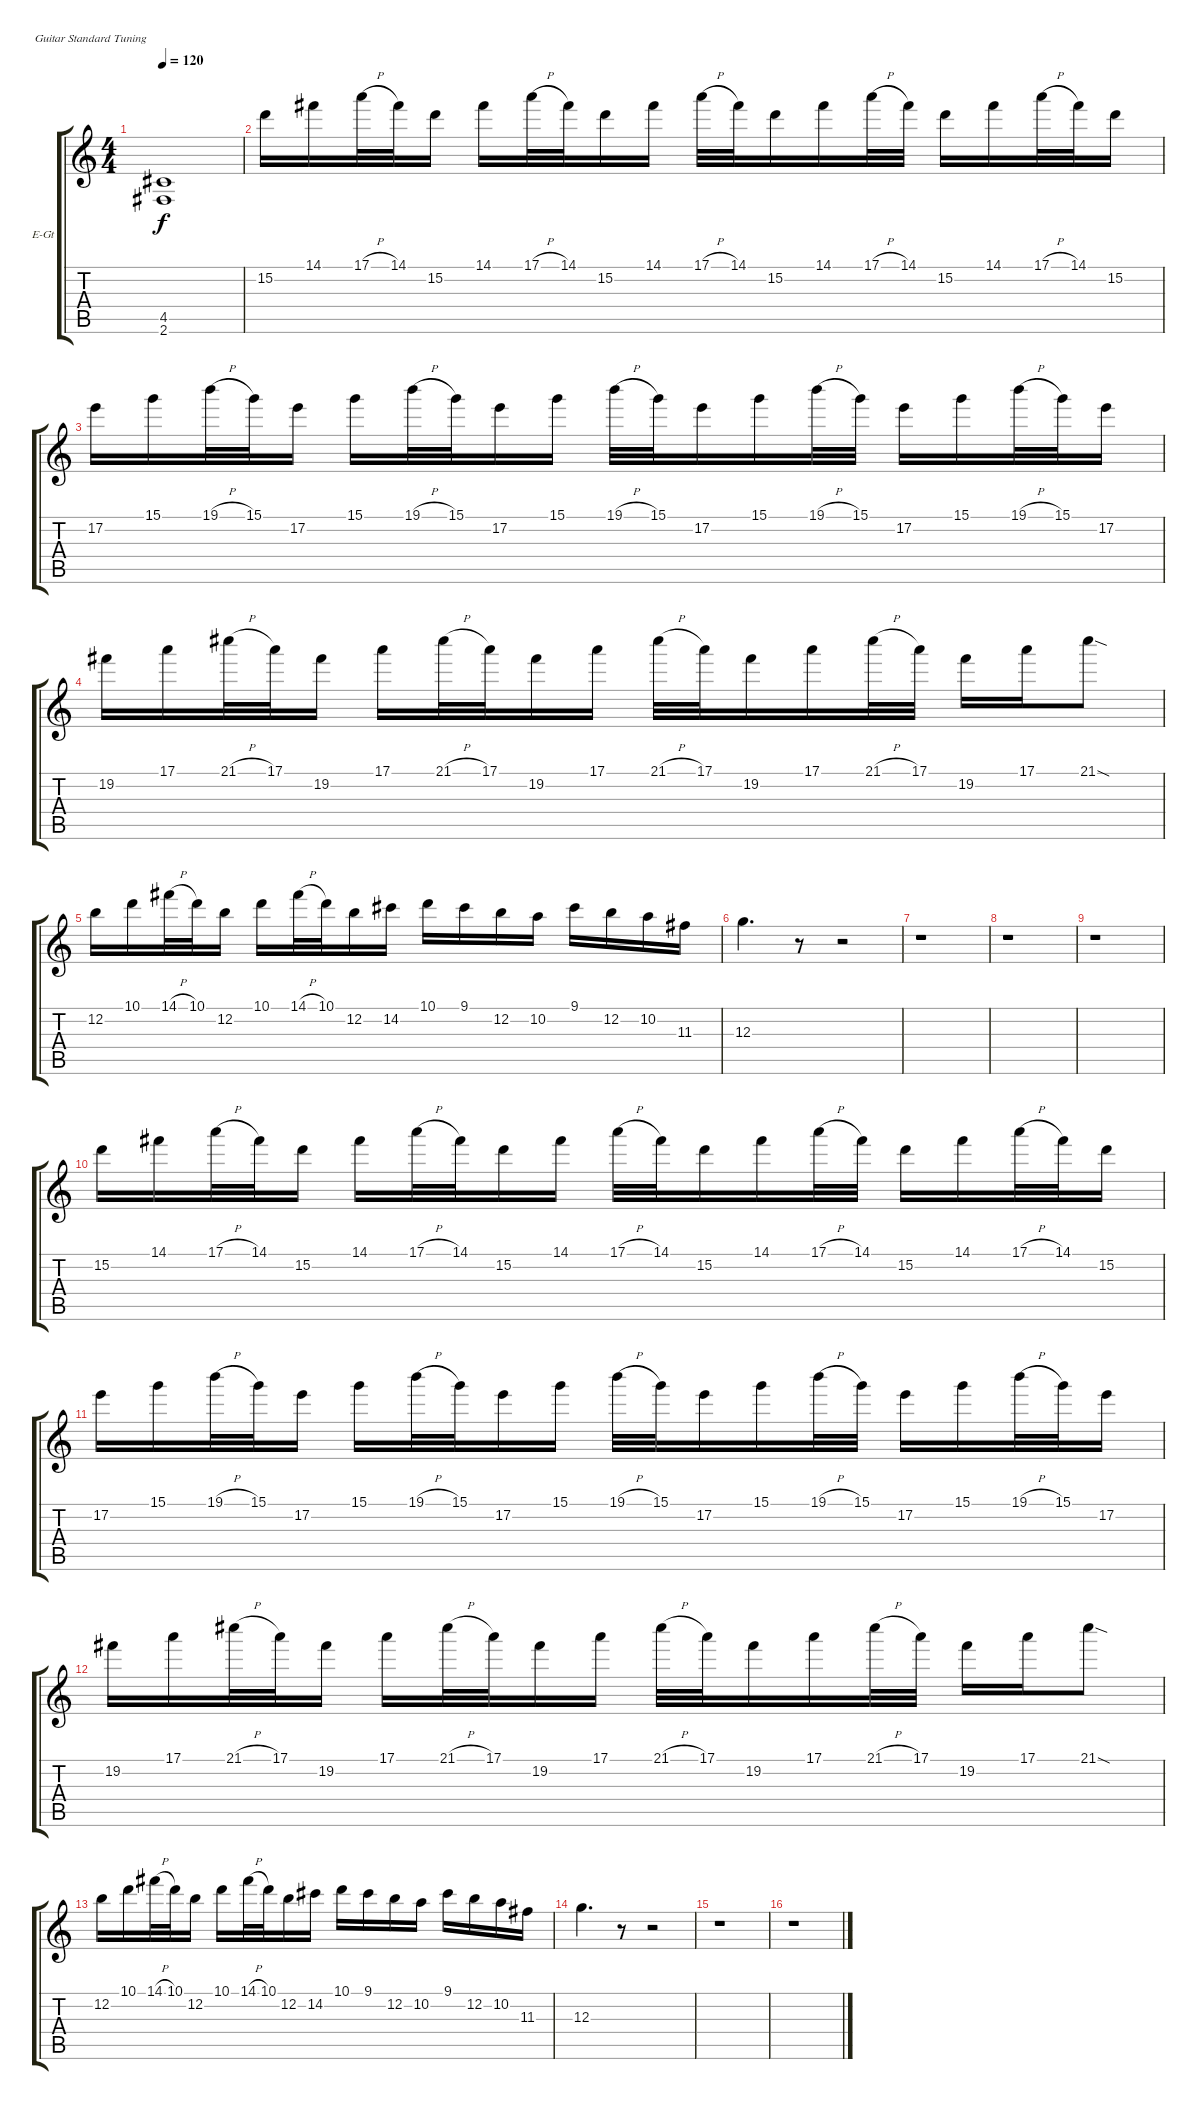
\bracketExtendMode groupsimilarinstruments
\firstSystemTrackNameOrientation horizontal
\otherSystemsTrackNameOrientation horizontal
\track ("Electric Guitar 2" "E-Gt") {instrument distortionguitar}
\staff {score tabs}
\tuning (E4 B3 G3 D3 A2 E2)
\ts (4 4)
\tempo 120
\clef g2
\ks c
(4.5 2.6).1{dy f instrument distortionguitar} |
15.2.16 14.1.16 17.1{h}.32 14.1.32 15.2.16 14.1.16 17.1{h}.32 14.1.32 15.2.16 14.1.16 17.1{h}.32 14.1.32 15.2.16 14.1.16 17.1{h}.32 14.1.32 15.2.16 14.1.16 17.1{h}.32 14.1.32 15.2.16 |
17.2.16 15.1.16 19.1{h}.32 15.1.32 17.2.16 15.1.16 19.1{h}.32 15.1.32 17.2.16 15.1.16 19.1{h}.32 15.1.32 17.2.16 15.1.16 19.1{h}.32 15.1.32 17.2.16 15.1.16 19.1{h}.32 15.1.32 17.2.16 |
19.2.16 17.1.16 21.1{h}.32 17.1.32 19.2.16 17.1.16 21.1{h}.32 17.1.32 19.2.16 17.1.16 21.1{h}.32 17.1.32 19.2.16 17.1.16 21.1{h}.32 17.1.32 19.2.16 17.1.16 21.1{sod}.8 |
12.2.16 10.1.16 14.1{h}.32 10.1.32 12.2.16 10.1.16 14.1{h}.32 10.1.32 12.2.16 14.2.16 10.1.16 9.1.16 12.2.16 10.2.16 9.1.16 12.2.16 10.2.16 11.3.16 |
12.3.4{d} r.8 r.2 |
r.1 |
r.1 |
r.1 |
15.2.16 14.1.16 17.1{h}.32 14.1.32 15.2.16 14.1.16 17.1{h}.32 14.1.32 15.2.16 14.1.16 17.1{h}.32 14.1.32 15.2.16 14.1.16 17.1{h}.32 14.1.32 15.2.16 14.1.16 17.1{h}.32 14.1.32 15.2.16 |
17.2.16 15.1.16 19.1{h}.32 15.1.32 17.2.16 15.1.16 19.1{h}.32 15.1.32 17.2.16 15.1.16 19.1{h}.32 15.1.32 17.2.16 15.1.16 19.1{h}.32 15.1.32 17.2.16 15.1.16 19.1{h}.32 15.1.32 17.2.16 |
19.2.16 17.1.16 21.1{h}.32 17.1.32 19.2.16 17.1.16 21.1{h}.32 17.1.32 19.2.16 17.1.16 21.1{h}.32 17.1.32 19.2.16 17.1.16 21.1{h}.32 17.1.32 19.2.16 17.1.16 21.1{sod}.8 |
12.2.16 10.1.16 14.1{h}.32 10.1.32 12.2.16 10.1.16 14.1{h}.32 10.1.32 12.2.16 14.2.16 10.1.16 9.1.16 12.2.16 10.2.16 9.1.16 12.2.16 10.2.16 11.3.16 |
12.3.4{d} r.8 r.2 |
r.1 |
r.1
